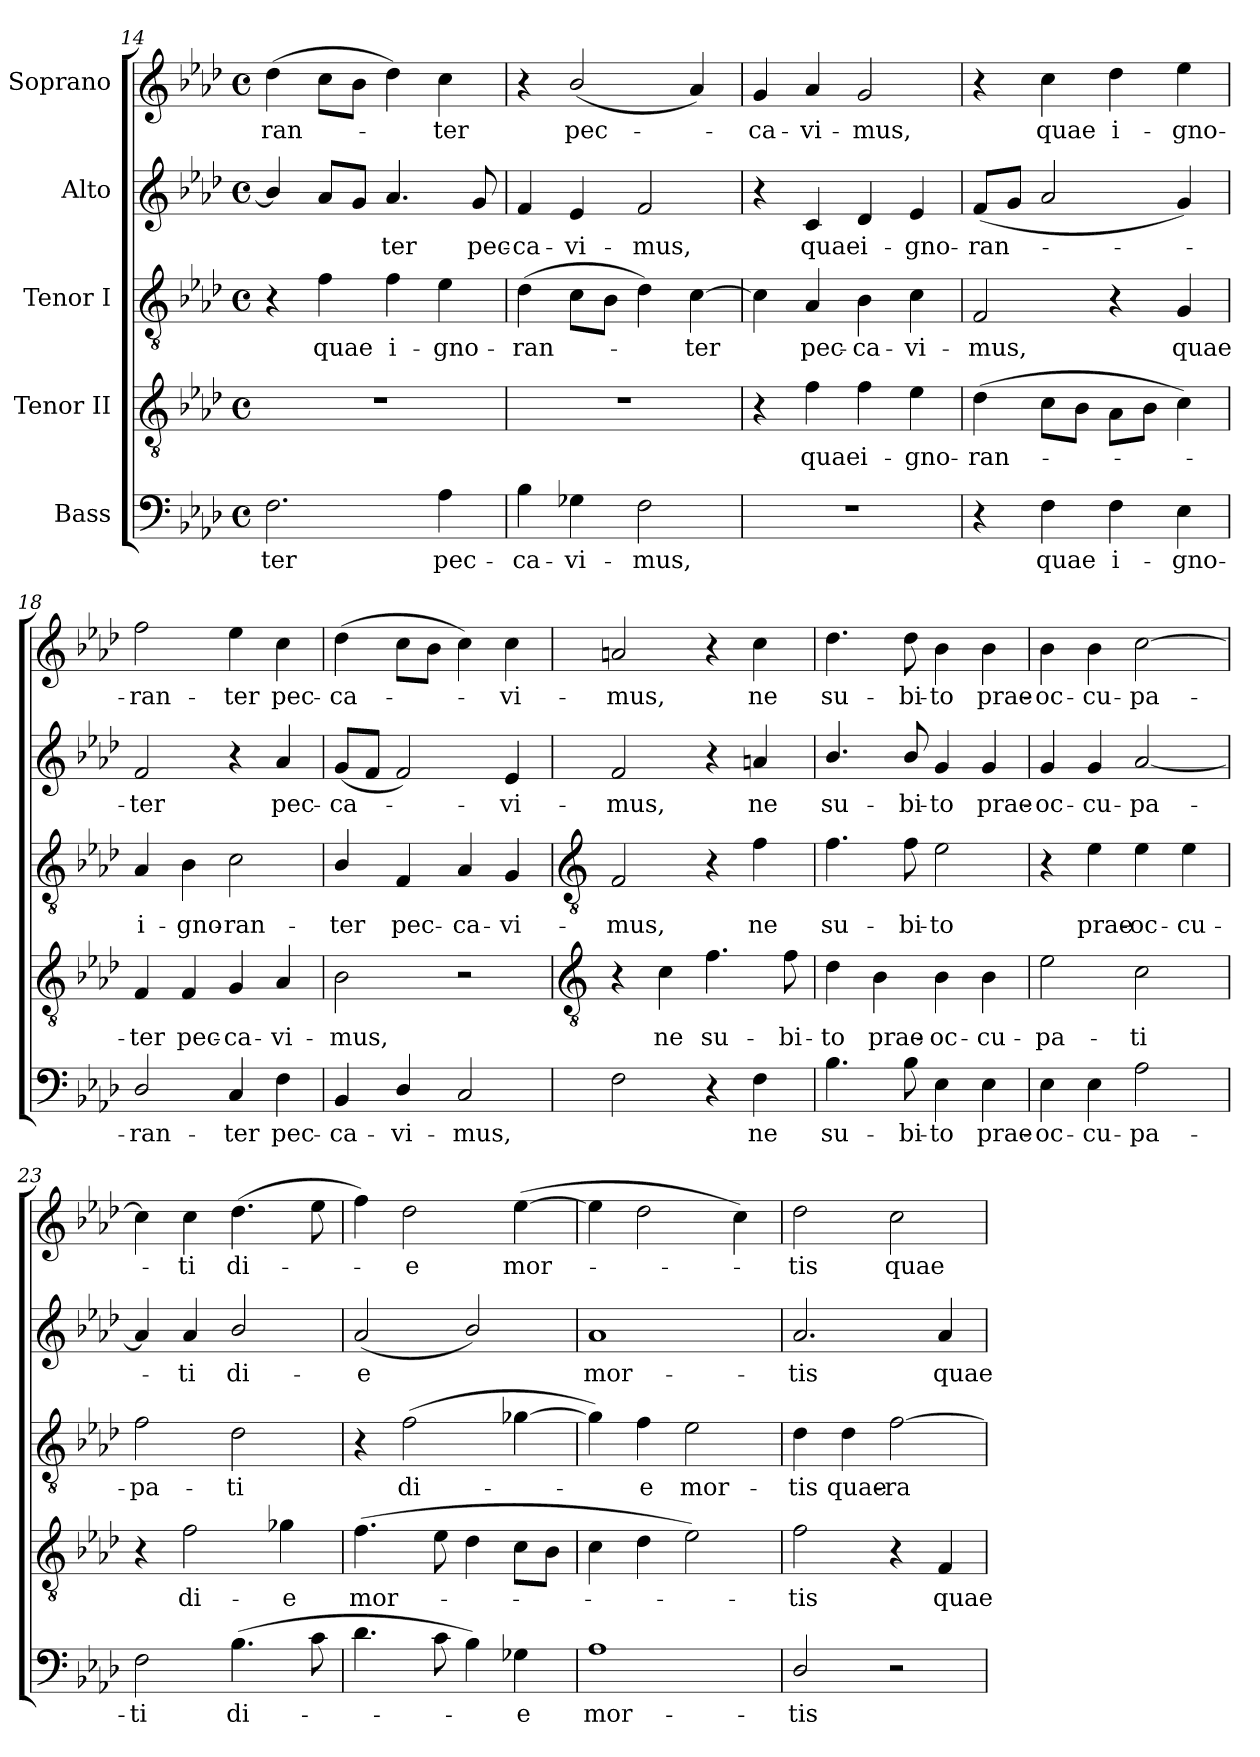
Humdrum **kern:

**kern	**text	**kern	**text	**kern	**text	**kern	**text	**kern	**text
*part5	*part5	*part4	*part4	*part3	*part3	*part2	*part2	*part1	*part1
*staff5	*staff5	*staff4	*staff4	*staff3	*staff3	*staff2	*staff2	*staff1	*staff1
*I"Bass	*	*I"Tenor II	*	*I"Tenor I	*	*I"Alto	*	*I"Soprano	*
!!LO:LB:g=z
*clefF4	*	*clefGv2	*	*clefGv2	*	*clefG2	*	*clefG2	*
*k[b-e-a-d-]	*	*k[b-e-a-d-]	*	*k[b-e-a-d-]	*	*k[b-e-a-d-]	*	*k[b-e-a-d-]	*
*A-:	*	*A-:	*	*A-:	*	*A-:	*	*A-:	*
*M4/4	*	*M4/4	*	*M4/4	*	*M4/4	*	*M4/4	*
*met(c)	*	*met(c)	*	*met(c)	*	*met(c)	*	*met(c)	*
=14	=14	=14	=14	=14	=14	=14	=14	=14	=14
!	!LO:LY:b	!	!	!	!	!	!	!	!LO:LY:b
2.F	-ter	1r	.	4r	.	4b-/]	.	(>4dd-	-ran-
!	!	!	!	!	!LO:LY:b	!	!	!	!
.	.	.	.	4f	quae	8a-L	.	8ccL	.
.	.	.	.	.	.	8gJ	.	8b-J	.
!	!	!	!	!	!LO:LY:b	!	!LO:LY:b	!	!
.	.	.	.	4f	i-	4.a-	ter	4dd-)	.
!	!LO:LY:b	!	!	!	!LO:LY:b	!	!	!	!LO:LY:b
4A-	pec-	.	.	4e-	-gno-	.	.	4cc	ter
!	!	!	!	!	!	!	!LO:LY:b	!	!
.	.	.	.	.	.	8g	pec-	.	.
=15	=15	=15	=15	=15	=15	=15	=15	=15	=15
!	!LO:LY:b	!	!	!	!LO:LY:b	!	!LO:LY:b	!	!
4B-	-ca-	1r	.	(>4d-	-ran-	4f	-ca-	4r	.
!	!LO:LY:b	!	!	!	!	!	!LO:LY:b	!	!LO:LY:b
4G-X	-vi-	.	.	8cL	.	4e-	-vi-	(<2b-/	pec-
.	.	.	.	8B-J	.	.	.	.	.
!	!LO:LY:b	!	!	!	!	!	!LO:LY:b	!	!
2F	-mus,	.	.	4d-)	.	2f	-mus,	.	.
!	!	!	!	!	!LO:LY:b	!	!	!	!
.	.	.	.	[4c	ter	.	.	4a-)	.
=16	=16	=16	=16	=16	=16	=16	=16	=16	=16
!	!	!	!	!	!	!	!	!	!LO:LY:b
1r	.	4r	.	4c]	.	4r	.	4g	ca-
!	!	!	!LO:LY:b	!	!LO:LY:b	!	!LO:LY:b	!	!LO:LY:b
.	.	4f	quae	4A-	pec-	4c	quae	4a-	-vi-
!	!	!	!LO:LY:b	!	!LO:LY:b	!	!LO:LY:b	!	!LO:LY:b
.	.	4f	i-	4B-	-ca-	4d-	i-	2g	-mus,
!	!	!	!LO:LY:b	!	!LO:LY:b	!	!LO:LY:b	!	!
.	.	4e-	-gno-	4c	-vi-	4e-	-gno-	.	.
=17	=17	=17	=17	=17	=17	=17	=17	=17	=17
!	!	!	!LO:LY:b	!	!LO:LY:b	!	!LO:LY:b	!	!
4r	.	(>4d-	-ran-	2F	-mus,	(<8fL	-ran-	4r	.
.	.	.	.	.	.	8gJ	.	.	.
!	!LO:LY:b	!	!	!	!	!	!	!	!LO:LY:b
4F	quae	8cL	.	.	.	2a-	.	4cc	quae
.	.	8B-J	.	.	.	.	.	.	.
!	!LO:LY:b	!	!	!	!	!	!	!	!LO:LY:b
4F	i-	8A-\L	.	4r	.	.	.	4dd-	i-
.	.	8B-\J	.	.	.	.	.	.	.
!	!LO:LY:b	!	!	!	!LO:LY:b	!	!	!	!LO:LY:b
4E-	-gno-	4c)	.	4G	quae	4g)	.	4ee-	-gno-
=18	=18	=18	=18	=18	=18	=18	=18	=18	=18
!	!LO:LY:b	!	!LO:LY:b	!	!LO:LY:b	!	!LO:LY:b	!	!LO:LY:b
2D-/	-ran-	4F	ter	4A-	i-	2f	ter	2ff	-ran-
!	!	!	!LO:LY:b	!	!LO:LY:b	!	!	!	!
.	.	4F	pec-	4B-	-gno-	.	.	.	.
!	!LO:LY:b	!	!LO:LY:b	!	!LO:LY:b	!	!	!	!LO:LY:b
4C	-ter	4G	-ca-	2c	-ran-	4r	.	4ee-	-ter
!	!LO:LY:b	!	!LO:LY:b	!	!	!	!LO:LY:b	!	!LO:LY:b
4F	pec-	4A-	-vi-	.	.	4a-	pec-	4cc	pec-
=19	=19	=19	=19	=19	=19	=19	=19	=19	=19
!	!LO:LY:b	!	!LO:LY:b	!	!LO:LY:b	!	!LO:LY:b	!	!LO:LY:b
4BB-	-ca-	2B-	-mus,	4B-/	-ter	(<8gL	-ca-	(>4dd-	-ca-
.	.	.	.	.	.	8fJ	.	.	.
!	!LO:LY:b	!	!	!	!LO:LY:b	!	!	!	!
4D-/	-vi-	.	.	4F	pec-	2f)	.	8ccL	.
.	.	.	.	.	.	.	.	8b-J	.
!	!LO:LY:b	!	!	!	!LO:LY:b	!	!	!	!
2C	-mus,	2r	.	4A-	-ca-	.	.	4cc)	.
!	!	!	!	!	!LO:LY:b	!	!LO:LY:b	!	!LO:LY:b
.	.	.	.	4G	-vi-	4e-	vi-	4cc	vi-
!!LO:LB:g=z
=20	=20	=20	=20	=20	=20	=20	=20	=20	=20
*	*	*clefGv2	*	*clefGv2	*	*	*	*	*
!	!	!	!	!	!LO:LY:b	!	!LO:LY:b	!	!LO:LY:b
2F	.	4r	.	2F	-mus,	2f	-mus,	2an	-mus,
!	!	!	!LO:LY:b	!	!	!	!	!	!
.	.	4c	ne	.	.	.	.	.	.
!	!	!	!LO:LY:b	!	!	!	!	!	!
4r	.	4.f	su-	4r	.	4r	.	4r	.
!	!LO:LY:b	!	!	!	!LO:LY:b	!	!LO:LY:b	!	!LO:LY:b
4F	ne	.	.	4f	ne	4an	ne	4cc	ne
!	!	!	!LO:LY:b	!	!	!	!	!	!
.	.	8f	-bi-	.	.	.	.	.	.
=21	=21	=21	=21	=21	=21	=21	=21	=21	=21
!	!LO:LY:b	!	!LO:LY:b	!	!LO:LY:b	!	!LO:LY:b	!	!LO:LY:b
4.B-	su-	4d-	-to	4.f	su-	4.b-/	su-	4.dd-	su-
!	!	!	!LO:LY:b	!	!	!	!	!	!
.	.	4B-	prae-	.	.	.	.	.	.
!	!LO:LY:b	!	!	!	!LO:LY:b	!	!LO:LY:b	!	!LO:LY:b
8B-	-bi-	.	.	8f	-bi-	8b-/	-bi-	8dd-	-bi-
!	!LO:LY:b	!	!LO:LY:b	!	!LO:LY:b	!	!LO:LY:b	!	!LO:LY:b
4E-	-to	4B-	-oc-	2e-	-to	4g	-to	4b-	-to
!	!LO:LY:b	!	!LO:LY:b	!	!	!	!LO:LY:b	!	!LO:LY:b
4E-	prae-	4B-	-cu-	.	.	4g	prae-	4b-	prae-
=22	=22	=22	=22	=22	=22	=22	=22	=22	=22
!	!LO:LY:b	!	!LO:LY:b	!	!	!	!LO:LY:b	!	!LO:LY:b
4E-	-oc-	2e-	-pa-	4r	.	4g	-oc-	4b-	-oc-
!	!LO:LY:b	!	!	!	!LO:LY:b	!	!LO:LY:b	!	!LO:LY:b
4E-	-cu-	.	.	4e-	prae-	4g	-cu-	4b-	-cu-
!	!LO:LY:b	!	!LO:LY:b	!	!LO:LY:b	!	!LO:LY:b	!	!LO:LY:b
2A-	-pa-	2c	-ti	4e-	-oc-	[2a-	-pa-	[2cc	-pa-
!	!	!	!	!	!LO:LY:b	!	!	!	!
.	.	.	.	4e-	-cu-	.	.	.	.
=23	=23	=23	=23	=23	=23	=23	=23	=23	=23
!	!LO:LY:b	!	!	!	!LO:LY:b	!	!	!	!
2F	-ti	4r	.	2f	-pa-	4a-]	.	4cc]	.
!	!	!	!LO:LY:b	!	!	!	!LO:LY:b	!	!LO:LY:b
.	.	2f	di-	.	.	4a-	ti	4cc	ti
!	!LO:LY:b	!	!	!	!LO:LY:b	!	!LO:LY:b	!	!LO:LY:b
(>4.B-	di-	.	.	2d-	-ti	2b-/	di-	(>4.dd-	di-
!	!	!	!LO:LY:b	!	!	!	!	!	!
.	.	4g-X	-e	.	.	.	.	.	.
8c	.	.	.	.	.	.	.	8ee-	.
=24	=24	=24	=24	=24	=24	=24	=24	=24	=24
!	!	!	!LO:LY:b	!	!	!	!LO:LY:b	!	!
4.d-	.	(>4.f	mor-	4r	.	(<2a-	-e	4ff)	.
!	!	!	!	!	!LO:LY:b	!	!	!	!LO:LY:b
.	.	.	.	(>2f	di-	.	.	2dd-	e
8c	.	8e-	.	.	.	.	.	.	.
4B-)	.	4d-	.	.	.	2b-/)	.	.	.
!	!LO:LY:b	!	!	!	!	!	!	!	!LO:LY:b
4G-X	e	8cL	.	[4g-X	.	.	.	(>[4ee-	mor-
.	.	8B-J	.	.	.	.	.	.	.
=25	=25	=25	=25	=25	=25	=25	=25	=25	=25
!	!LO:LY:b	!	!	!	!	!	!LO:LY:b	!	!
1A-	mor-	4c	.	4g-])	.	1a-	mor-	4ee-]	.
!	!	!	!	!	!LO:LY:b	!	!	!	!
.	.	4d-	.	4f	e	.	.	2dd-	.
!	!	!	!	!	!LO:LY:b	!	!	!	!
.	.	2e-)	.	2e-	mor-	.	.	.	.
.	.	.	.	.	.	.	.	4cc)	.
=26	=26	=26	=26	=26	=26	=26	=26	=26	=26
!	!LO:LY:b	!	!LO:LY:b	!	!LO:LY:b	!	!LO:LY:b	!	!LO:LY:b
2D-/	-tis	2f	tis	4d-	-tis	2.a-	-tis	2dd-	tis
!	!	!	!	!	!LO:LY:b	!	!	!	!
.	.	.	.	4d-	quae-	.	.	.	.
!	!	!	!	!	!LO:LY:b	!	!	!	!LO:LY:b
2r	.	4r	.	[2f	-ra-	.	.	2cc	quae-
!	!	!	!LO:LY:b	!	!	!	!LO:LY:b	!	!
.	.	4F	quae-	.	.	4a-	quae-	.	.
=	=	=	=	=	=	=	=	=	=
*-	*-	*-	*-	*-	*-	*-	*-	*-	*-
